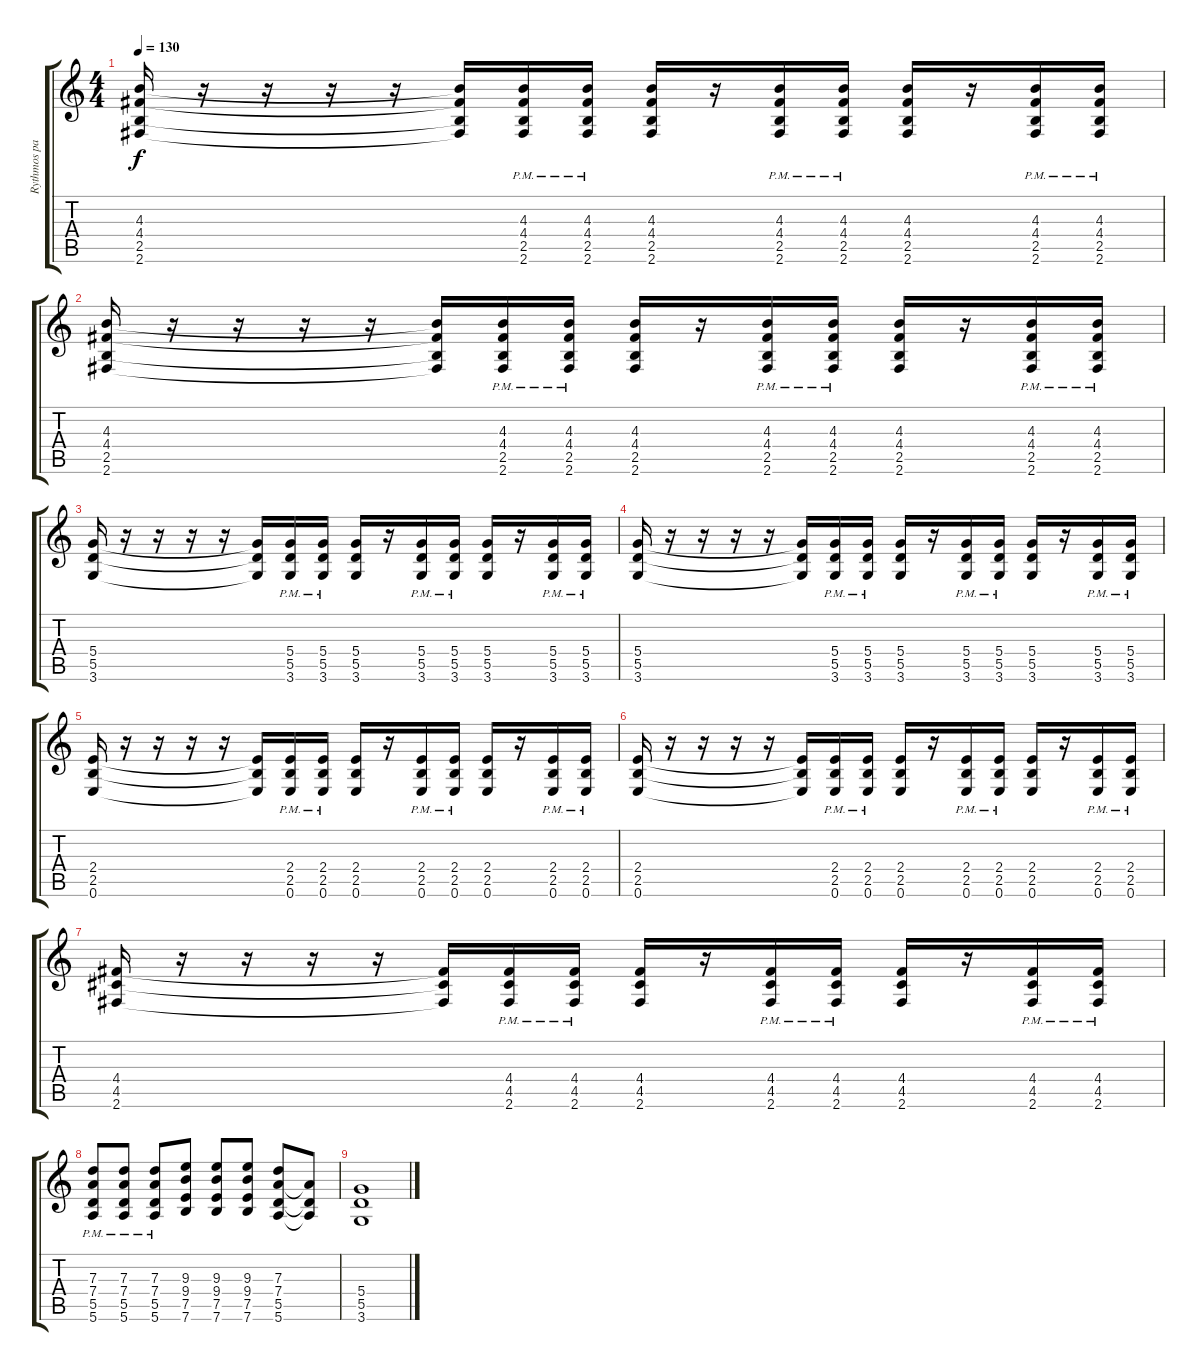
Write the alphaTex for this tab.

\track ("Rythmos panagioti" "Rythmos pa") {instrument overdrivenguitar}
\staff {score tabs}
\tuning (E4 B3 G3 D3 A2 E2) {hide}
\ts (4 4)
\tempo 130
\clef g2
\ks c
(4.3 4.4 2.5 2.6).16{dy f} r.16 r.16 r.16 r.16 (4.3{t} 4.4{t} 2.5{t} 2.6{t}).16 (4.3 4.4{pm} 2.5{pm} 2.6{pm}).16 (4.3 4.4{pm} 2.5{pm} 2.6{pm}).16 (4.3 4.4 2.5 2.6).16 r.16 (4.3 4.4{pm} 2.5{pm} 2.6{pm}).16 (4.3 4.4{pm} 2.5{pm} 2.6{pm}).16 (4.3 4.4 2.5 2.6).16 r.16 (4.3 4.4{pm} 2.5{pm} 2.6).16 (4.3 4.4{pm} 2.5{pm} 2.6).16 |
(4.3 4.4 2.5 2.6).16 r.16 r.16 r.16 r.16 (4.3{t} 4.4{t} 2.5{t} 2.6{t}).16 (4.3 4.4{pm} 2.5{pm} 2.6{pm}).16 (4.3 4.4{pm} 2.5{pm} 2.6{pm}).16 (4.3 4.4 2.5 2.6).16 r.16 (4.3 4.4{pm} 2.5{pm} 2.6{pm}).16 (4.3 4.4{pm} 2.5{pm} 2.6{pm}).16 (4.3 4.4 2.5 2.6).16 r.16 (4.3 4.4{pm} 2.5{pm} 2.6).16 (4.3 4.4{pm} 2.5{pm} 2.6).16 |
(5.4 5.5 3.6).16 r.16 r.16 r.16 r.16 (5.4{t} 5.5{t} 3.6{t}).16 (5.4{pm} 5.5{pm} 3.6{pm}).16 (5.4{pm} 5.5{pm} 3.6{pm}).16 (5.4 5.5 3.6).16 r.16 (5.4{pm} 5.5{pm} 3.6{pm}).16 (5.4{pm} 5.5{pm} 3.6{pm}).16 (5.4 5.5 3.6).16 r.16 (5.4{pm} 5.5{pm} 3.6).16 (5.4{pm} 5.5{pm} 3.6).16 |
(5.4 5.5 3.6).16 r.16 r.16 r.16 r.16 (5.4{t} 5.5{t} 3.6{t}).16 (5.4{pm} 5.5{pm} 3.6{pm}).16 (5.4{pm} 5.5{pm} 3.6{pm}).16 (5.4 5.5 3.6).16 r.16 (5.4{pm} 5.5{pm} 3.6{pm}).16 (5.4{pm} 5.5{pm} 3.6{pm}).16 (5.4 5.5 3.6).16 r.16 (5.4{pm} 5.5{pm} 3.6).16 (5.4{pm} 5.5{pm} 3.6).16 |
(2.4 2.5 0.6).16 r.16 r.16 r.16 r.16 (2.4{t} 2.5{t} 0.6{t}).16 (2.4{pm} 2.5{pm} 0.6{pm}).16 (2.4{pm} 2.5{pm} 0.6{pm}).16 (2.4 2.5 0.6).16 r.16 (2.4{pm} 2.5{pm} 0.6{pm}).16 (2.4{pm} 2.5{pm} 0.6{pm}).16 (2.4 2.5 0.6).16 r.16 (2.4{pm} 2.5{pm} 0.6).16 (2.4{pm} 2.5{pm} 0.6).16 |
(2.4 2.5 0.6).16 r.16 r.16 r.16 r.16 (2.4{t} 2.5{t} 0.6{t}).16 (2.4{pm} 2.5{pm} 0.6{pm}).16 (2.4{pm} 2.5{pm} 0.6{pm}).16 (2.4 2.5 0.6).16 r.16 (2.4{pm} 2.5{pm} 0.6{pm}).16 (2.4{pm} 2.5{pm} 0.6{pm}).16 (2.4 2.5 0.6).16 r.16 (2.4{pm} 2.5{pm} 0.6).16 (2.4{pm} 2.5{pm} 0.6).16 |
(4.4 4.5 2.6).16 r.16 r.16 r.16 r.16 (4.4{t} 4.5{t} 2.6{t}).16 (4.4{pm} 4.5{pm} 2.6{pm}).16 (4.4 4.5{pm} 2.6{pm}).16 (4.4 4.5 2.6).16 r.16 (4.4{pm} 4.5{pm} 2.6{pm}).16 (4.4{pm} 4.5{pm} 2.6{pm}).16 (4.4 4.5 2.6).16 r.16 (4.4{pm} 4.5{pm} 2.6).16 (4.4{pm} 4.5{pm} 2.6).16 |
(7.3{pm} 7.4{pm} 5.5{pm} 5.6{pm}).8 (7.3 7.4 5.5{pm} 5.6{pm}).8 (7.3 7.4 5.5 5.6{pm}).8 (9.3 9.4 7.5 7.6).8 (9.3 9.4 7.5 7.6).8 (9.3 9.4 7.5 7.6).8 (7.3 7.4 5.5 5.6).8 (7.4{t} 5.5{t} 5.6{t}).8 |
(5.4 5.5 3.6).1
